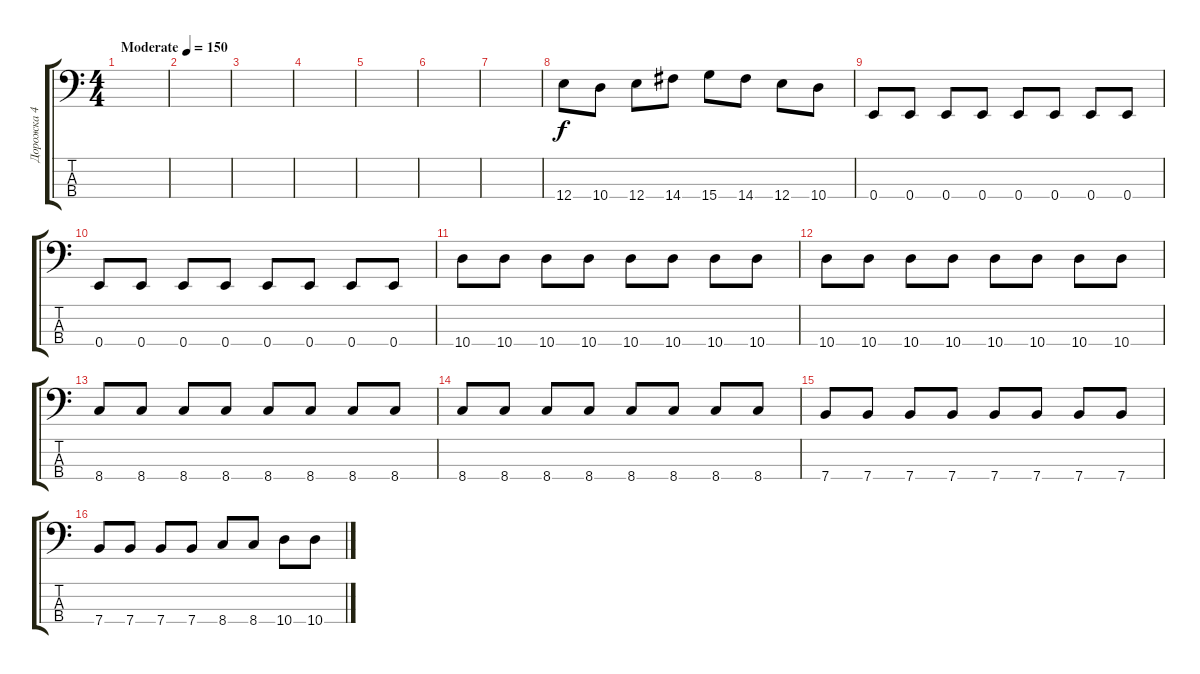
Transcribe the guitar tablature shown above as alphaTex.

\track ("Дорожка 4" "Дорожка 4") {instrument electricbassfinger}
\staff {score tabs}
\tuning (G2 D2 A1 E1) {hide}
\ts (4 4)
\tempo (150 "Moderate")
\clef f4
\ks c
|
|
|
|
|
|
|
12.4.8 10.4.8 12.4.8 14.4.8 15.4.8 14.4.8 12.4.8 10.4.8 |
0.4.8 0.4.8 0.4.8 0.4.8 0.4.8 0.4.8 0.4.8 0.4.8 |
0.4.8 0.4.8 0.4.8 0.4.8 0.4.8 0.4.8 0.4.8 0.4.8 |
10.4.8 10.4.8 10.4.8 10.4.8 10.4.8 10.4.8 10.4.8 10.4.8 |
10.4.8 10.4.8 10.4.8 10.4.8 10.4.8 10.4.8 10.4.8 10.4.8 |
8.4.8 8.4.8 8.4.8 8.4.8 8.4.8 8.4.8 8.4.8 8.4.8 |
8.4.8 8.4.8 8.4.8 8.4.8 8.4.8 8.4.8 8.4.8 8.4.8 |
7.4.8 7.4.8 7.4.8 7.4.8 7.4.8 7.4.8 7.4.8 7.4.8 |
7.4.8 7.4.8 7.4.8 7.4.8 8.4.8 8.4.8 10.4.8 10.4.8
